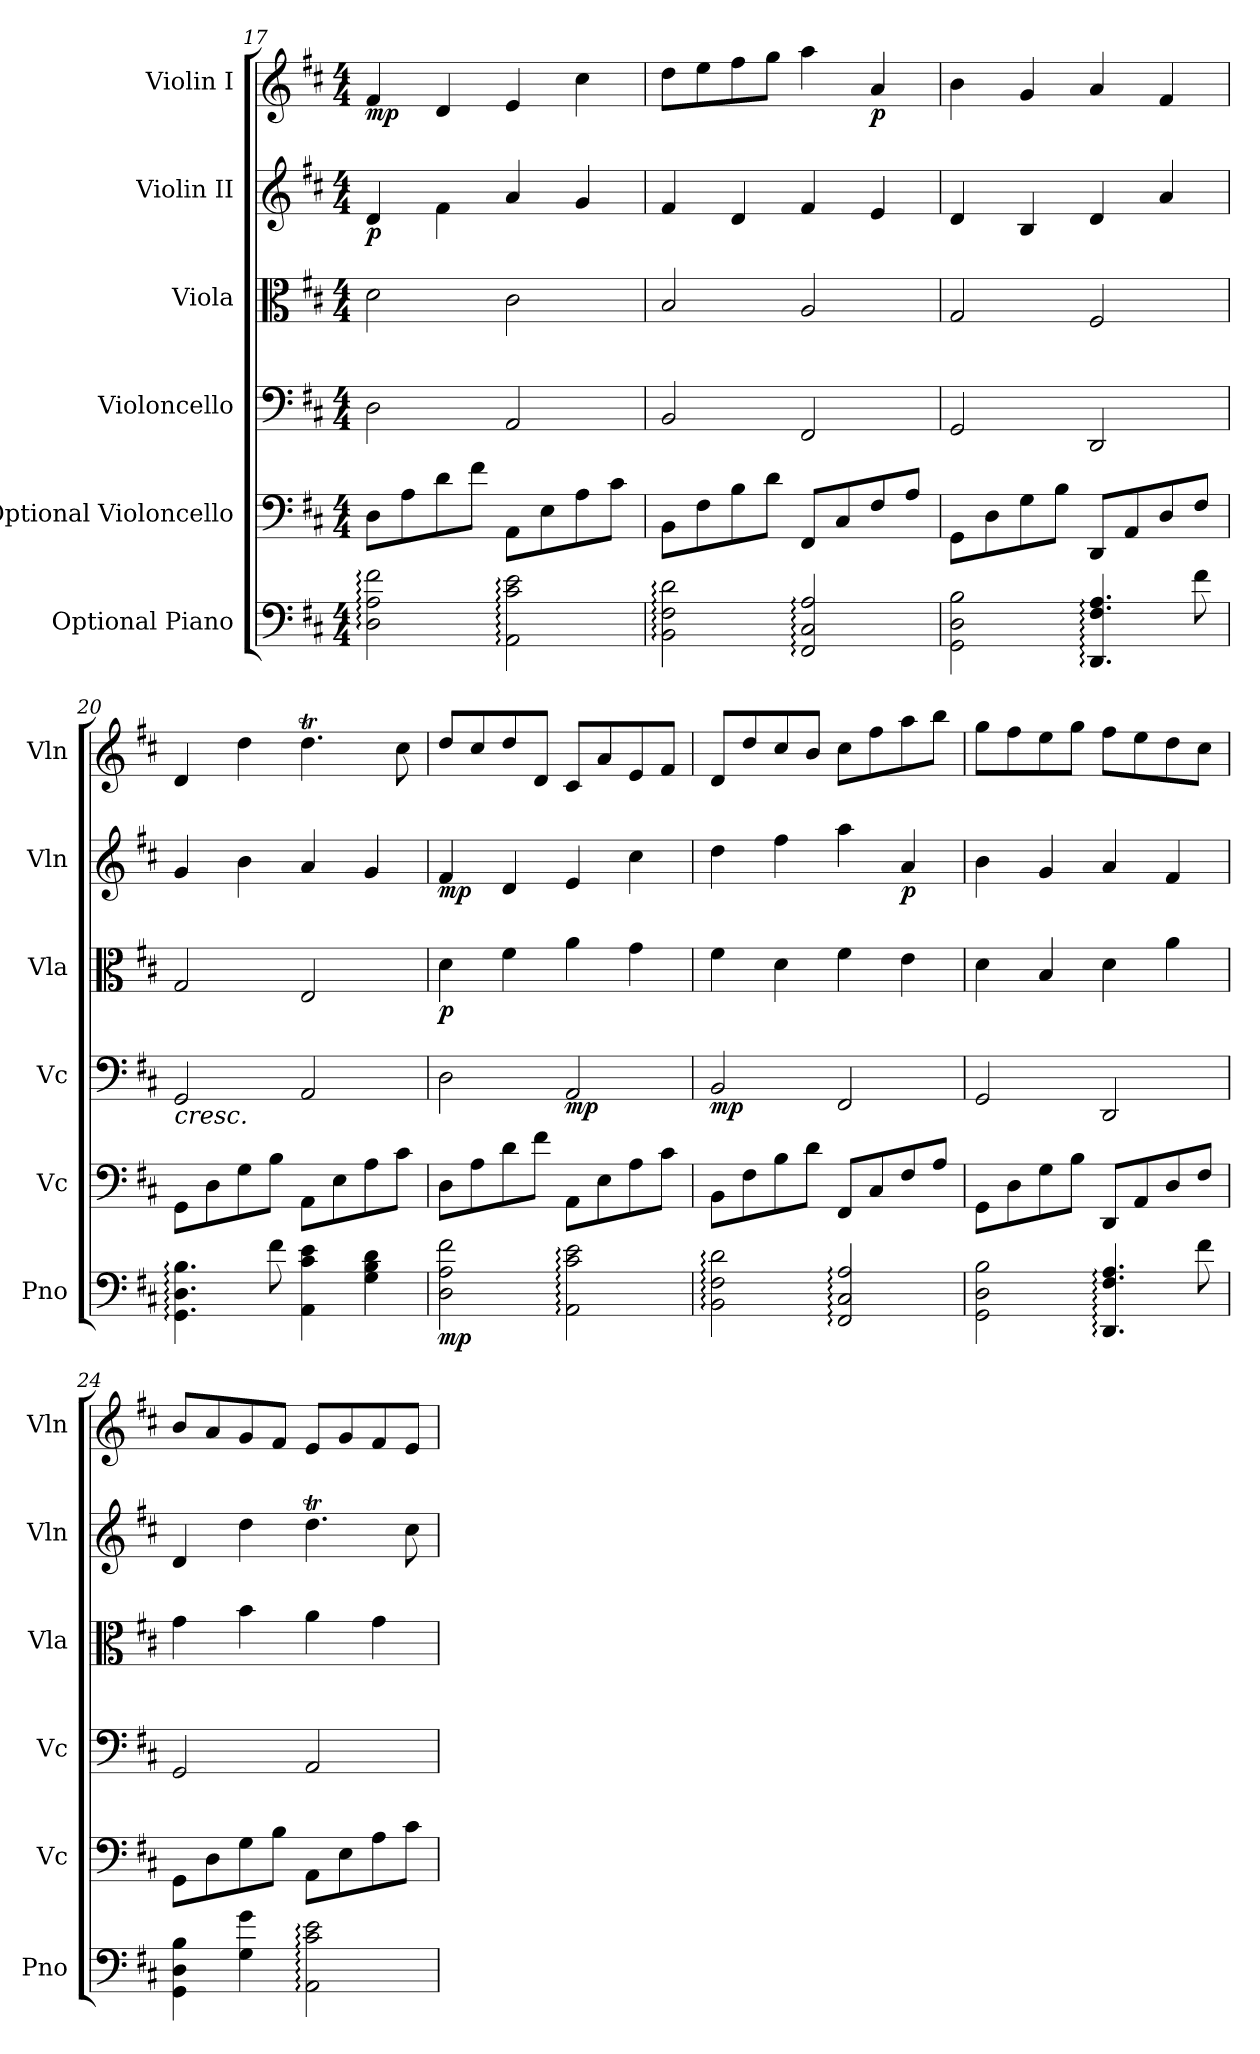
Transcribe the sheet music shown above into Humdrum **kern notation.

**kern	**dynam	**kern	**kern	**dynam	**kern	**dynam	**kern	**dynam	**kern	**dynam
*part6	*part6	*part5	*part4	*part4	*part3	*part3	*part2	*part2	*part1	*part1
*staff6	*staff6	*staff5	*staff4	*staff4	*staff3	*staff3	*staff2	*staff2	*staff1	*staff1
*I"Optional Piano	*	*I"Optional Violoncello	*I"Violoncello	*	*I"Viola	*	*I"Violin II	*	*I"Violin I	*
*I'Pno	*	*I'Vc	*I'Vc	*	*I'Vla	*	*I'Vln	*	*I'Vln	*
*clefF4	*	*clefF4	*clefF4	*	*clefC3	*	*clefG2	*	*clefG2	*
*k[f#c#]	*	*k[f#c#]	*k[f#c#]	*	*k[f#c#]	*	*k[f#c#]	*	*k[f#c#]	*
*M4/4	*	*M4/4	*M4/4	*	*M4/4	*	*M4/4	*	*M4/4	*
=17	=17	=17	=17	=17	=17	=17	=17	=17	=17	=17
!	!	!	!	!	!	!	!	!LO:DY:b	!	!LO:DY:b
2D\: 2A\: 2f#\:	.	8D\L	2D\	.	2d\	.	4d/	p	4f#/	mp
.	.	8A\	.	.	.	.	.	.	.	.
.	.	8d\	.	.	.	.	4f#\	.	4d/	.
.	.	8f#\J	.	.	.	.	.	.	.	.
2AA\: 2c#\: 2e\:	.	8AA\L	2AA/	.	2c#\	.	4a/	.	4e/	.
.	.	8E\	.	.	.	.	.	.	.	.
.	.	8A\	.	.	.	.	4g/	.	4cc#\	.
.	.	8c#\J	.	.	.	.	.	.	.	.
=18	=18	=18	=18	=18	=18	=18	=18	=18	=18	=18
2BB\: 2F#\: 2d\:	.	8BB\L	2BB/	.	2B/	.	4f#/	.	8dd\L	.
.	.	8F#\	.	.	.	.	.	.	8ee\	.
.	.	8B\	.	.	.	.	4d/	.	8ff#\	.
.	.	8d\J	.	.	.	.	.	.	8gg\J	.
2FF#/: 2C#/: 2A/:	.	8FF#/L	2FF#/	.	2A/	.	4f#/	.	4aa\	.
.	.	8C#/	.	.	.	.	.	.	.	.
!	!	!	!	!	!	!	!	!	!	!LO:DY:b
.	.	8F#/	.	.	.	.	4e/	.	4a/	p
.	.	8A/J	.	.	.	.	.	.	.	.
=19	=19	=19	=19	=19	=19	=19	=19	=19	=19	=19
2GG\ 2D\ 2B\	.	8GG\L	2GG/	.	2G/	.	4d/	.	4b\	.
.	.	8D\	.	.	.	.	.	.	.	.
.	.	8G\	.	.	.	.	4B/	.	4g/	.
.	.	8B\J	.	.	.	.	.	.	.	.
4.DD/: 4.F#/: 4.A/:	.	8DD/L	2DD/	.	2F#/	.	4d/	.	4a/	.
.	.	8AA/	.	.	.	.	.	.	.	.
.	.	8D/	.	.	.	.	4a/	.	4f#/	.
8f#\	.	8F#/J	.	.	.	.	.	.	.	.
!!LO:PB:g=z
=20	=20	=20	=20	=20	=20	=20	=20	=20	=20	=20
!	!	!	!	!LO:HP:b	!	!	!	!	!	!
4.GG\: 4.D\: 4.B\:	.	8GG\L	2GG/	<	2G/	.	4g/	.	4d/	.
.	.	8D\	.	.	.	.	.	.	.	.
.	.	8G\	.	.	.	.	4b\	.	4dd\	.
8f#\	.	8B\J	.	.	.	.	.	.	.	.
4AA\ 4c#\ 4e\	.	8AA\L	2AA/	.	2E/	.	4a/	.	4.ddT\	.
.	.	8E\	.	.	.	.	.	.	.	.
4G\ 4B\ 4d\	.	8A\	.	.	.	.	4g/	.	.	.
.	.	8c#\J	.	.	.	.	.	.	8cc#\	.
=21	=21	=21	=21	=21	=21	=21	=21	=21	=21	=21
!	!LO:DY:b	!	!	!	!	!LO:DY:b	!	!LO:DY:b	!	!
2D\ 2A\ 2f#\	mp	8D\L	2D\	.	4d\	p	4f#/	mp	8dd/L	.
.	.	8A\	.	.	.	.	.	.	8cc#/	.
.	.	8d\	.	.	4f#\	.	4d/	.	8dd/	.
.	.	8f#\J	.	.	.	.	.	.	8d/J	.
!	!	!	!	!LO:DY:b	!	!	!	!	!	!
2AA\: 2c#\: 2e\:	.	8AA\L	2AA/	mp	4a\	.	4e/	.	8c#/L	.
.	.	8E\	.	.	.	.	.	.	8a/	.
.	.	8A\	.	.	4g\	.	4cc#\	.	8e/	.
.	.	8c#\J	.	.	.	.	.	.	8f#/J	.
.	.	.	.	[	.	.	.	.	.	.
=22	=22	=22	=22	=22	=22	=22	=22	=22	=22	=22
!	!	!	!	!LO:DY:b	!	!	!	!	!	!
2BB\: 2F#\: 2d\:	.	8BB\L	2BB/	mp	4f#\	.	4dd\	.	8d/L	.
.	.	8F#\	.	.	.	.	.	.	8dd/	.
.	.	8B\	.	.	4d\	.	4ff#\	.	8cc#/	.
.	.	8d\J	.	.	.	.	.	.	8b/J	.
2FF#/: 2C#/: 2A/:	.	8FF#/L	2FF#/	.	4f#\	.	4aa\	.	8cc#\L	.
.	.	8C#/	.	.	.	.	.	.	8ff#\	.
!	!	!	!	!	!	!	!	!LO:DY:b	!	!
.	.	8F#/	.	.	4e\	.	4a/	p	8aa\	.
.	.	8A/J	.	.	.	.	.	.	8bb\J	.
=23	=23	=23	=23	=23	=23	=23	=23	=23	=23	=23
2GG\ 2D\ 2B\	.	8GG\L	2GG/	.	4d\	.	4b\	.	8gg\L	.
.	.	8D\	.	.	.	.	.	.	8ff#\	.
.	.	8G\	.	.	4B/	.	4g/	.	8ee\	.
.	.	8B\J	.	.	.	.	.	.	8gg\J	.
4.DD/: 4.F#/: 4.A/:	.	8DD/L	2DD/	.	4d\	.	4a/	.	8ff#\L	.
.	.	8AA/	.	.	.	.	.	.	8ee\	.
.	.	8D/	.	.	4a\	.	4f#/	.	8dd\	.
8f#\	.	8F#/J	.	.	.	.	.	.	8cc#\J	.
=24	=24	=24	=24	=24	=24	=24	=24	=24	=24	=24
4GG\ 4D\ 4B\	.	8GG\L	2GG/	.	4g\	.	4d/	.	8b/L	.
.	.	8D\	.	.	.	.	.	.	8a/	.
4G\ 4g\	.	8G\	.	.	4b\	.	4dd\	.	8g/	.
.	.	8B\J	.	.	.	.	.	.	8f#/J	.
2AA\: 2c#\: 2e\:	.	8AA\L	2AA/	.	4a\	.	4.ddT\	.	8e/L	.
.	.	8E\	.	.	.	.	.	.	8g/	.
.	.	8A\	.	.	4g\	.	.	.	8f#/	.
.	.	8c#\J	.	.	.	.	8cc#\	.	8e/J	.
=	=	=	=	=	=	=	=	=	=	=
*-	*-	*-	*-	*-	*-	*-	*-	*-	*-	*-
